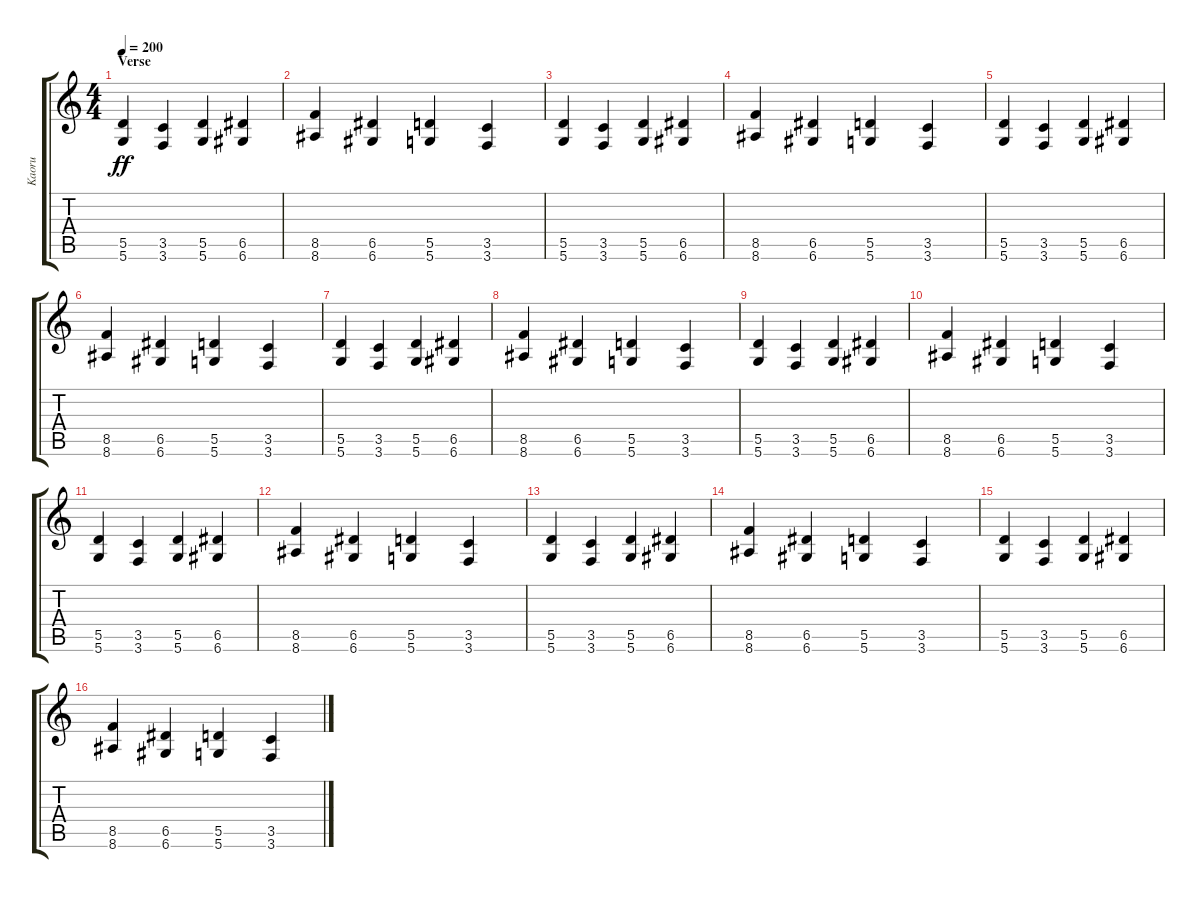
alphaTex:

\track ("Kaoru" "Kaoru") {instrument distortionguitar}
\staff {score tabs}
\tuning (E4 B3 G3 D3 A2 D2) {hide}
\ts (4 4)
\section ("" "Verse")
\tempo 200
\clef g2
\ks c
(5.5 5.6).4{dy ff} (3.5 3.6).4 (5.5 5.6).4 (6.5 6.6).4 |
(8.5 8.6).4 (6.5 6.6).4 (5.5 5.6).4 (3.5 3.6).4 |
(5.5 5.6).4 (3.5 3.6).4 (5.5 5.6).4 (6.5 6.6).4 |
(8.5 8.6).4 (6.5 6.6).4 (5.5 5.6).4 (3.5 3.6).4 |
(5.5 5.6).4 (3.5 3.6).4 (5.5 5.6).4 (6.5 6.6).4 |
(8.5 8.6).4 (6.5 6.6).4 (5.5 5.6).4 (3.5 3.6).4 |
(5.5 5.6).4 (3.5 3.6).4 (5.5 5.6).4 (6.5 6.6).4 |
(8.5 8.6).4 (6.5 6.6).4 (5.5 5.6).4 (3.5 3.6).4 |
(5.5 5.6).4 (3.5 3.6).4 (5.5 5.6).4 (6.5 6.6).4 |
(8.5 8.6).4 (6.5 6.6).4 (5.5 5.6).4 (3.5 3.6).4 |
(5.5 5.6).4 (3.5 3.6).4 (5.5 5.6).4 (6.5 6.6).4 |
(8.5 8.6).4 (6.5 6.6).4 (5.5 5.6).4 (3.5 3.6).4 |
(5.5 5.6).4 (3.5 3.6).4 (5.5 5.6).4 (6.5 6.6).4 |
(8.5 8.6).4 (6.5 6.6).4 (5.5 5.6).4 (3.5 3.6).4 |
(5.5 5.6).4 (3.5 3.6).4 (5.5 5.6).4 (6.5 6.6).4 |
(8.5 8.6).4 (6.5 6.6).4 (5.5 5.6).4 (3.5 3.6).4
